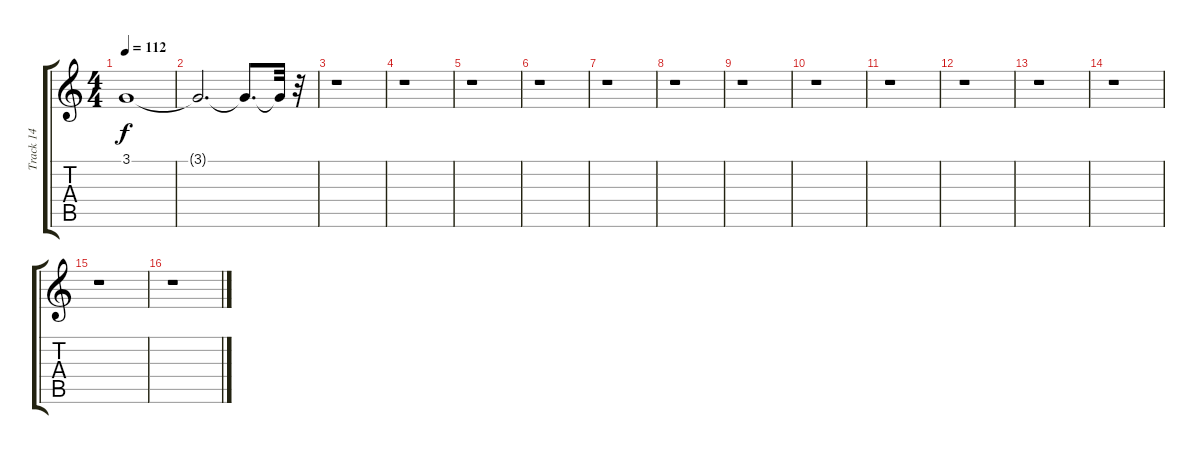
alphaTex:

\track ("Track 14" "Track 14") {instrument helicopter}
\staff {score tabs}
\tuning (E4 B3 G3 D3 A2 E2) {hide}
\ts (4 4)
\tempo 112
\clef g2
\ks c
3.1{t}.1{dy f} |
3.1{t}.2{d} 3.1{t}.8{d} 3.1{t}.32 r.32 |
r.1 |
r.1 |
r.1 |
r.1 |
r.1 |
r.1 |
r.1 |
r.1 |
r.1 |
r.1 |
r.1 |
r.1 |
r.1 |
r.1
